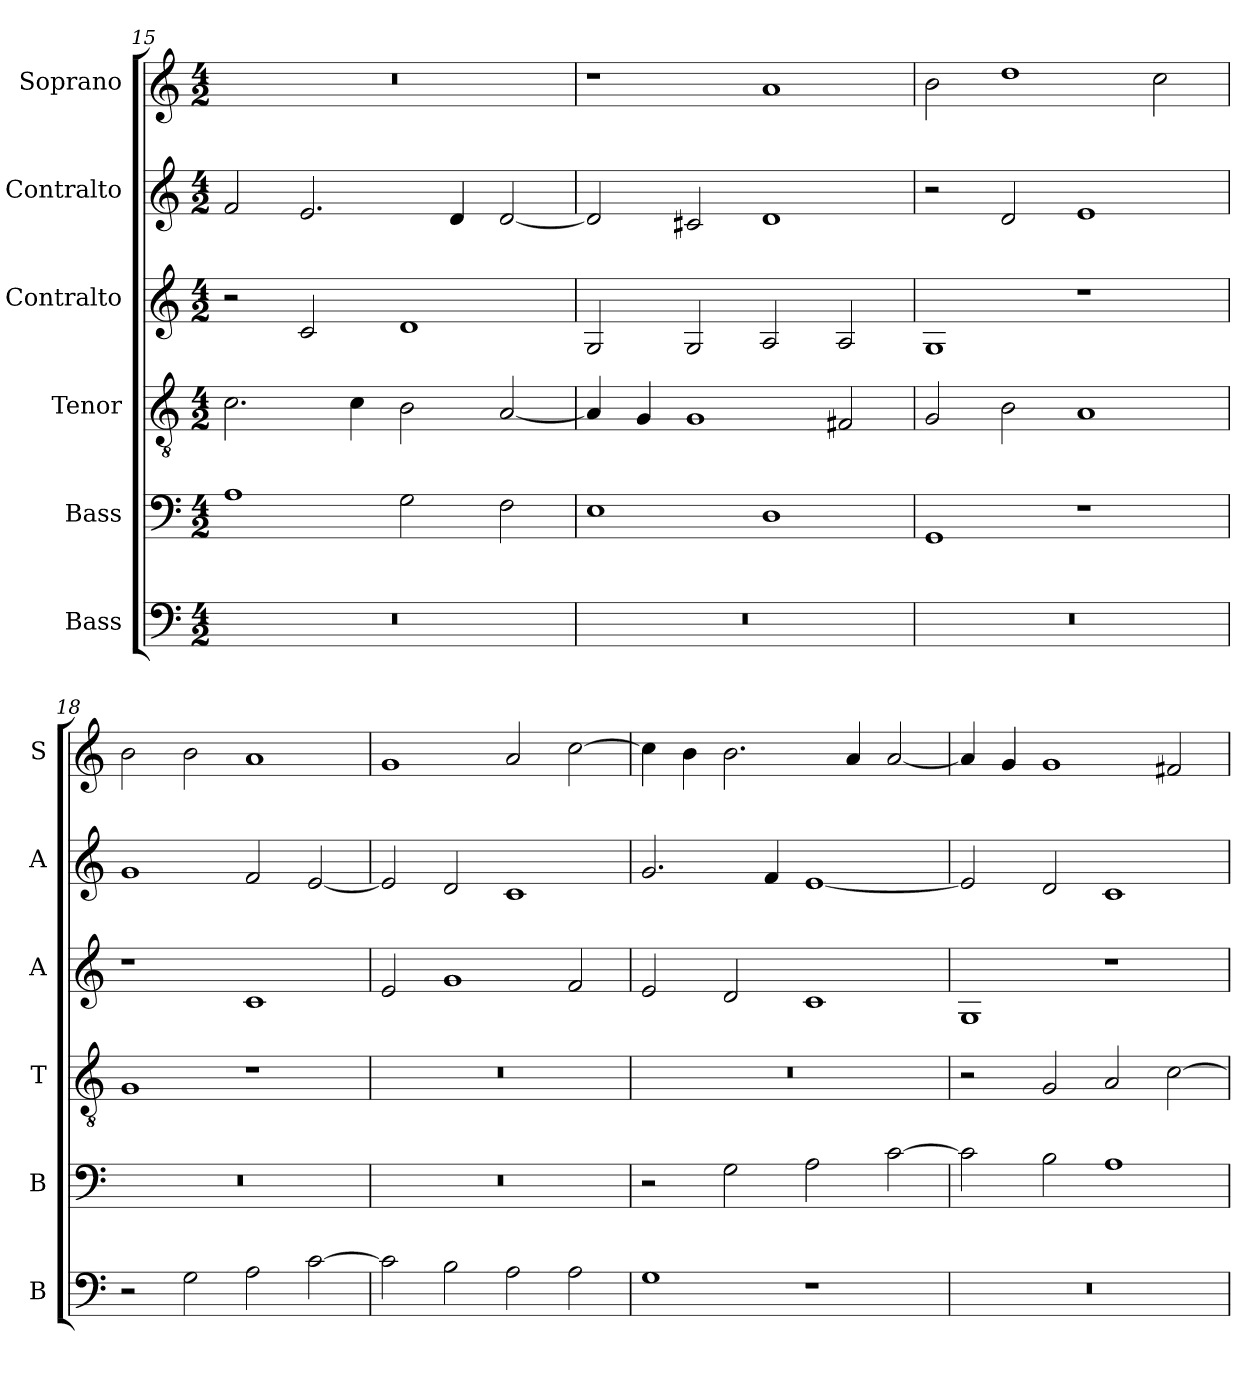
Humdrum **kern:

**kern	**kern	**kern	**kern	**kern	**kern
*part6	*part5	*part4	*part3	*part2	*part1
*staff6	*staff5	*staff4	*staff3	*staff2	*staff1
*I"Bass	*I"Bass	*I"Tenor	*I"Contralto	*I"Contralto	*I"Soprano
*I'B	*I'B	*I'T	*I'A	*I'A	*I'S
*clefF4	*clefF4	*clefGv2	*clefG2	*clefG2	*clefG2
*k[]	*k[]	*k[]	*k[]	*k[]	*k[]
*G:mix	*G:mix	*G:mix	*G:mix	*G:mix	*G:mix
*M4/2	*M4/2	*M4/2	*M4/2	*M4/2	*M4/2
=15	=15	=15	=15	=15	=15
0r	1A	2.c	2r	2f	0r
.	.	.	2c	2.e	.
.	.	4c	.	.	.
.	2G	2B	1d	.	.
.	.	.	.	4d	.
.	2F	[2A	.	[2d	.
=16	=16	=16	=16	=16	=16
0r	1E	4A]	2G	2d]	1r
.	.	4G	.	.	.
.	.	1G	2G	2c#X	.
.	1D	.	2A	1d	1a
.	.	2F#X	2A	.	.
=17	=17	=17	=17	=17	=17
0r	1GG	2G	1G	2r	2b
.	.	2B	.	2d	1dd
.	1r	1A	1r	1e	.
.	.	.	.	.	2cc
=18	=18	=18	=18	=18	=18
2r	0r	1G	1r	1g	2b
2G	.	.	.	.	2b
2A	.	1r	1c	2f	1a
[2c	.	.	.	[2e	.
=19	=19	=19	=19	=19	=19
2c]	0r	0r	2e	2e]	1g
2B	.	.	1g	2d	.
2A	.	.	.	1c	2a
2A	.	.	2f	.	[2cc
=20	=20	=20	=20	=20	=20
1G	2r	0r	2e	2.g	4cc]
.	.	.	.	.	4b
.	2G	.	2d	.	2.b
.	.	.	.	4f	.
1r	2A	.	1c	[1e	.
.	.	.	.	.	4a
.	[2c	.	.	.	[2a
=21	=21	=21	=21	=21	=21
0r	2c]	2r	1G	2e]	4a]
.	.	.	.	.	4g
.	2B	2G	.	2d	1g
.	1A	2A	1r	1c	.
.	.	[2c	.	.	2f#X
=	=	=	=	=	=
*-	*-	*-	*-	*-	*-
